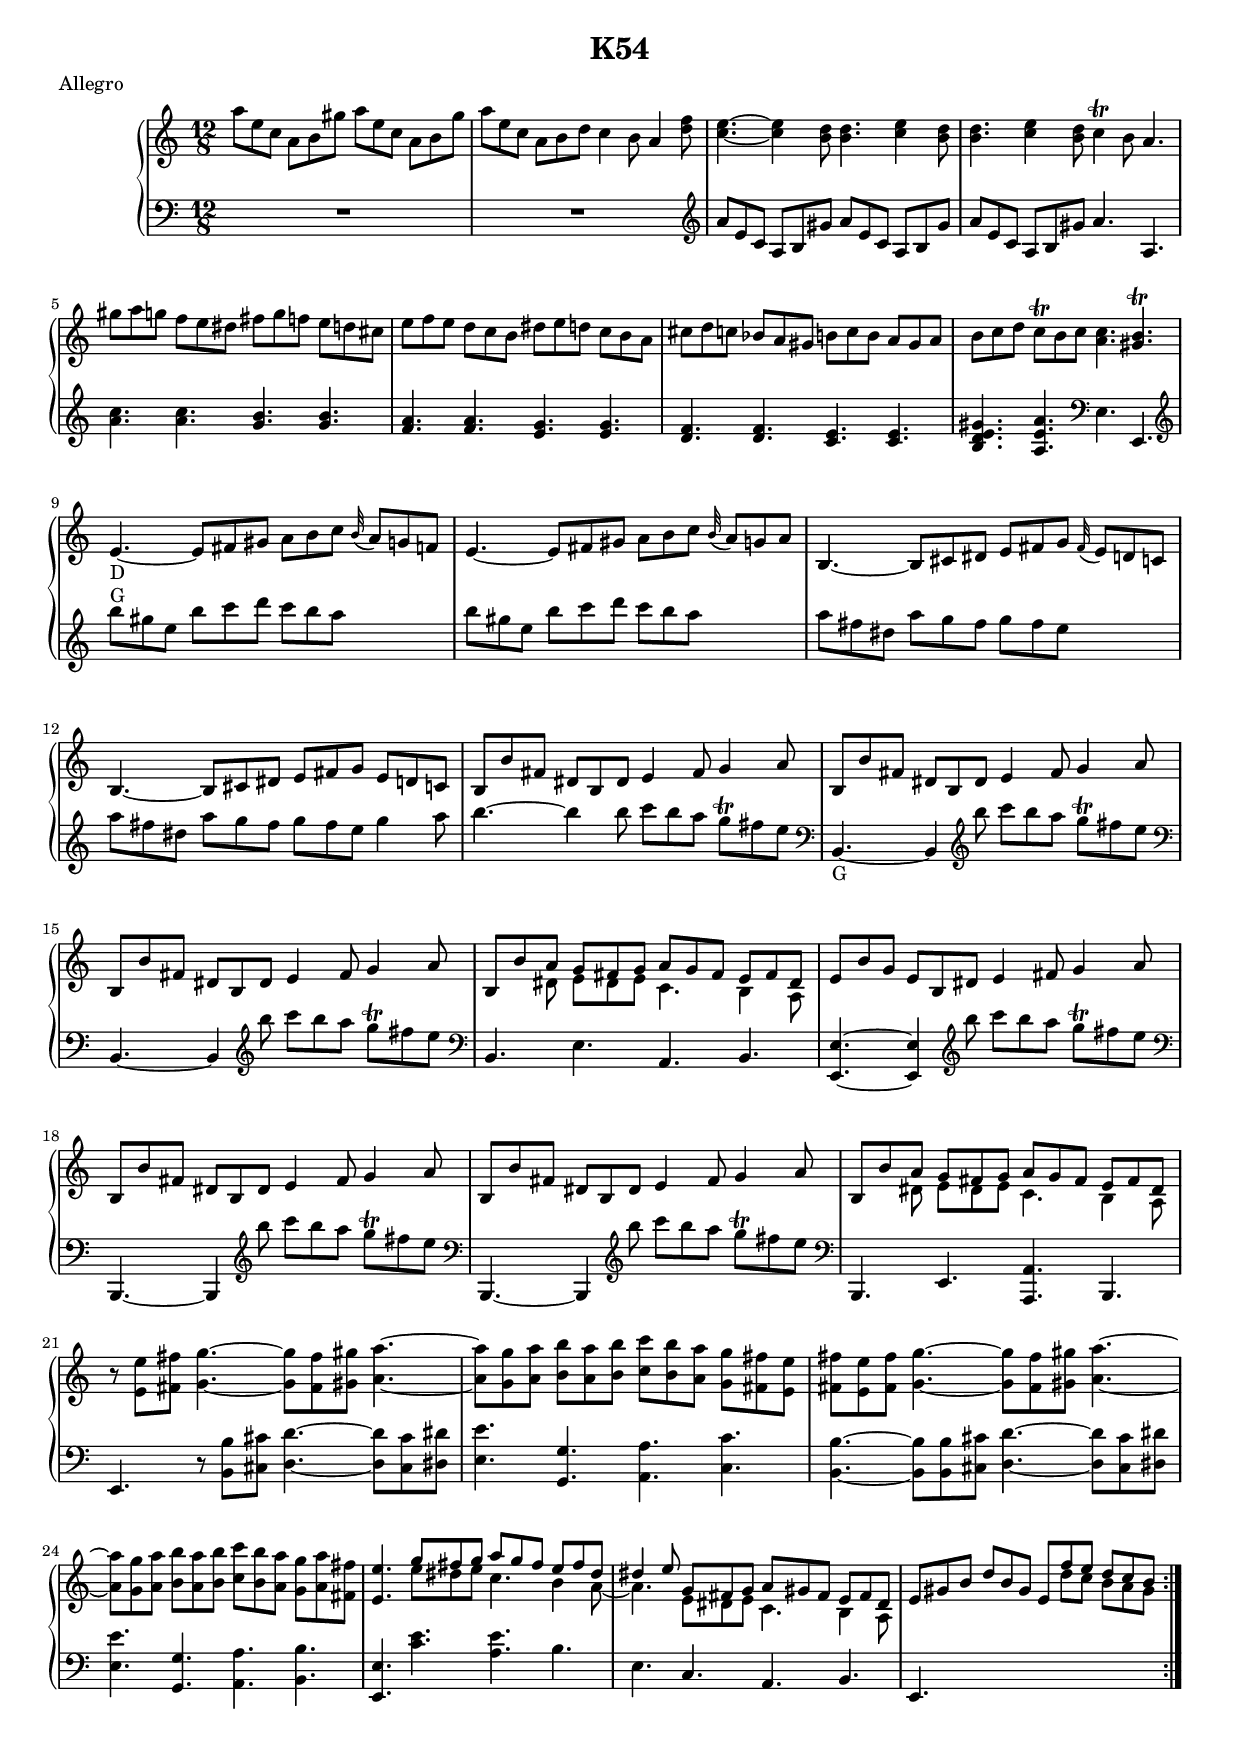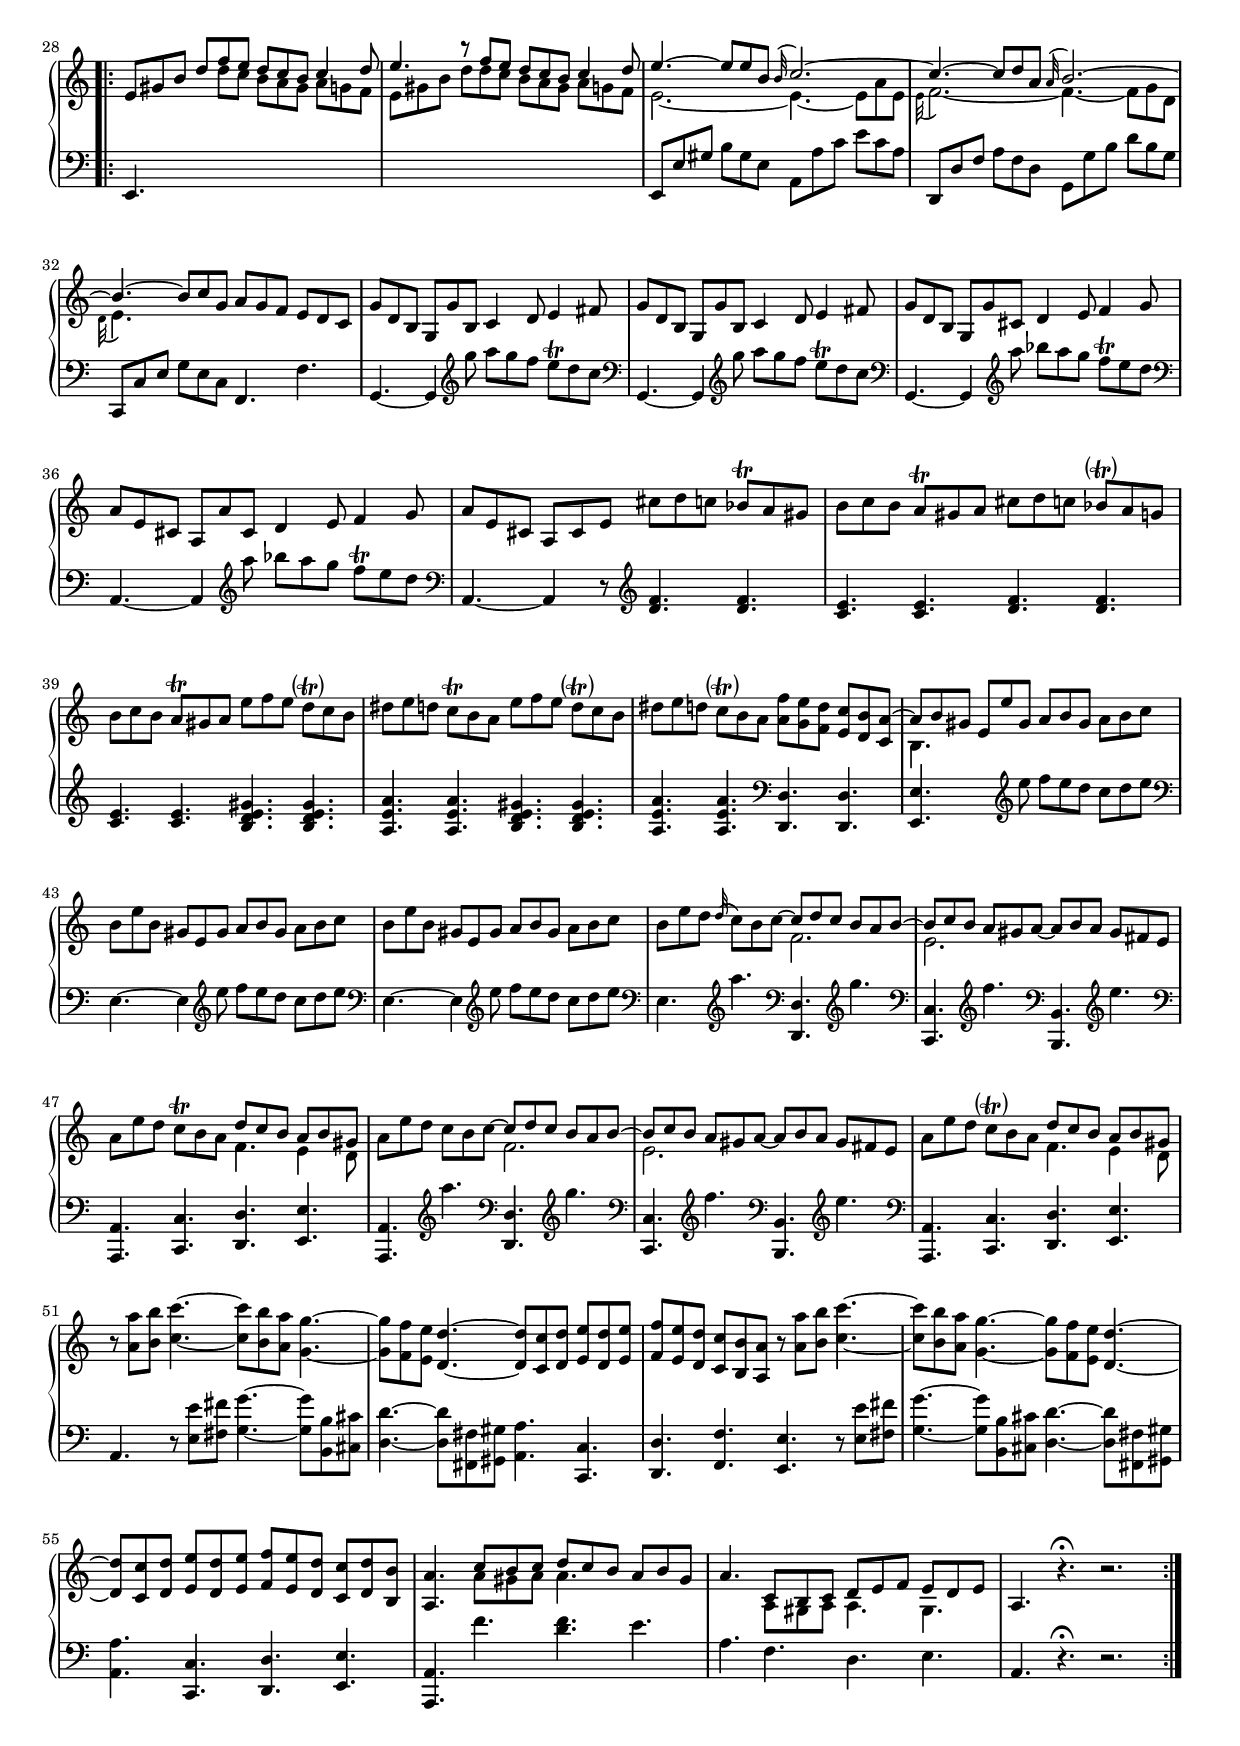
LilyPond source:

\version "2.18.2"
\version "2.18.2"

su = \stemUp
sd = \stemDown
sn = \stemNeutral
tu = \tieUp
td = \tieDown
tn = \tieNeutral
cstr = \change Staff = "right"
cstl = \change Staff = "left"

global = {
  \key a \minor
  \time 12/8
  \override ParenthesesItem #'font-size = #+2
}

right = \relative c''' {
  \global
 
  \repeat volta 2 {
    a8 e c a b gis' a e c a b gis'
    a e c a b d c4 b8 a4 <d f>8
    <c e>4. ~ <c e>4 <b d>8 <b d>4. <c e>4 <b d>8
    
    <b d>4. <c e>4 <b d>8 c4-\trill b8 a4.
    gis'8 a g f e dis fis g f e d cis
    e f e d c b dis e d c b a
     
    cis d c bes a gis b c b a gis a
    b c d c-\trill b c <a c>4. <gis b>-\trill
    e4._"D" ~ e8 fis gis a b c \appoggiatura b32 a8 g f
    
    e4. ~ e8 fis gis a b c \appoggiatura b32 a8 g a
    b,4. ~ b8 cis dis e fis g \appoggiatura fis32 e8 d c
    b4. ~ b8 cis dis e fis g e8 d c
    
    
    b8 b' fis dis b dis e4 fis8 g4 a8
    b, b' fis dis b dis e4 fis8 g4 a8
    b, b' fis dis b dis e4 fis8 g4 a8
    
    << {b,8 b' a g fis g a g fis e fis dis} \\ {s4 dis8 e dis e c4. b4 a8} >>
    e'8 b' g e b dis e4 fis8 g4 a8
    b, b' fis dis b dis e4 fis8 g4 a8
    
    b, b' fis dis b dis e4 fis8 g4 a8
    << {b,8 b' a g fis g a g fis e fis dis} \\ {s4 dis8 e dis e c4. b4 a8} >>

    r8 << {e'8 fis g4. ~ g8 fis gis a4. ~
           a8 g a b a b c b a g fis e
           fis e fis g4. ~ g8 fis gis a4. ~
           a8 g a b a b c b a g a fis}
          {e'8 fis g4. ~ g8 fis gis a4. ~
           a8 g a b a b c b a g fis e
           fis e fis g4. ~ g8 fis gis a4. ~
           a8 g a b a b c b a g a fis} >>
       
    <e e,>4. 
    << {g8 fis g a g fis e fis dis
        dis4 e8 g, fis g a gis fis e fis dis
        e gis b d b gis e f' e d c b} \\
       {e8 dis e c4. b4 a8 ~ 
        a4. e8 dis e c4. b4 a8
        s2. s8 d'8 c b a gis} >>        
  }
  
  \repeat volta 2 {
    << {e8 gis b d f e d c b c4 d8} \\ {s4. s8 d c b a gis a g f} >>
    << {e'4. r8 f e d c b c4 d8} \\ {e,8 gis b d d c b a gis a g f} >>
    
    << {e'4. ~ e8 e b \appoggiatura b32 c2. ~
        c4. ~ c8 d a \appoggiatura a32 b2. ~
        b4. ~ b8 c g a g f e d c} \\
       {e2. ~ e4. ~ e8 a e
        \appoggiatura  e32 f2. ~ f4. ~ f8 g d
        \appoggiatura d32 e4.} 
    >>
    g8 d b g g' b, c4 d8 e4 fis8
    
    g8 d b g g' b, c4 d8 e4 fis8
    g8 d b g g' cis, d4 e8 f4 g8
    a e cis a a' cis, d4 e8 f4 g8
    
    a e cis a cis e cis' d c bes-\trill a gis
    b c b a-\trill gis a cis d c bes-\parenthesize-\trill a g
    b c b a-\trill gis a e' f e d-\parenthesize-\trill c b
    
    dis e d c-\trill b a e' f e d-\parenthesize-\trill c b
    dis e d c-\parenthesize-\trill b a <a f'> <g e'> <f d'> 
    << {<e c'> <d b'> <c a'> ~ a' b gis} \\  {s4. b,} >>
    e8 e' gis, a b gis a b c
    
    
    b e b gis e gis a b gis a b c
    b e b gis e gis a b gis a b c
    <<{ \sn b e d \once \su \once \td \appoggiatura d32 c8 b c ~ \su c d c b a b ~
        b c b a gis \once \td  a ~ a b a gis fis e} \\
      { s2. f e } >>
    
    a8 e' d c-\trill b a << { d c b a b gis } \\ { f4. e4 d8 } >>
    <<{ \sn a' e' d c8 b c ~ \su c d c b a b ~
        b c b a gis \once \td a ~ a b a gis fis e} \\
      { s2. f e } >>
    
    a8 e' d c-\parenthesize-\trill b a << { d c b a b gis } \\ { f4. e4 d8 } >>
    r8 << { a' b c4. ~ c8 b a g4. ~ g8 f e d4. ~ d8 c d e d e }
      { a' b c4. ~ c8 b a g4. ~ g8 f e d4. ~ d8 c d e d e } >>
    
    << { f e d c b a } { f e d c b a } >> r8 
    << { a' b c4. ~ c8 b a } { a' b c4. ~ c8 b a } >>
    << { g4. ~ g8 f e d4. ~ d8 c d e d e f e d c d b } 
       { g4. ~ g8 f e d4. ~ d8 c d e d e f e d c d b } >>
     
     <a a'>4. << { c'8 b c d c b a b gis } \\ { a gis a a4. } >>
     a4. << { c,8 b c d e f e d e } \\ { a, gis a a4. gis } >>
     a4. r4.-\fermata r2.
  }
}
 
left = \relative c'' {
  \global
  
  \repeat volta 2 {
    R1.
    R1.
    \clef treble a8 e c a b gis' a e c a b gis'
    
    a e c a b gis' a4. a,
    << {a'4. a g g} {c c b b} >>
    << {f f e e} {a a g g} >>
    
    << {d d c c} {f f e e} >>
    <b d e gis> <a e' a> \clef bass e e,
    \clef treble b''''8^"G" gis e b' c d c b a s4.
    
    b8 gis e b' c d c b a s4.
    a8 fis dis a' g fis g fis e s4.
    a8 fis dis a' g fis g fis e g4 a8
    
    
    b4. ~ b4 b8 c b a g-\trill fis e
    \clef bass b,,4._"G" ~ b4 \clef treble b'''8 c b a g-\trill fis e
    \clef bass b,,4. ~ b4 \clef treble b'''8 c b a g-\trill fis e
    
    \clef bass  b,,4. e a, b
    <e, e'>4. ~ <e e'>4 \clef treble b''''8 c b a g-\trill fis e
    \clef bass b,,,4. ~ b4 \clef treble b''''8 c b a g-\trill fis e
    
    \clef bass b,,,4. ~ b4 \clef treble b''''8 c b a g-\trill fis e
    \clef bass b,,,4. e <a, a'> b
    e r8 << {b'8 cis d4. ~ d8 cis dis} {b'8 cis d4. ~ d8 cis dis} >>
    
    << {e,4. g, a c} {e' g, a c} >>
    << {b4. ~ b8 b cis d4. ~ d8 cis dis} {b,4. ~ b8 b cis d4. ~ d8 cis dis} >>
    << {e4. g, a b} {e'4. g, a b}  >>
    
    <e,, e'> <c'' e> <a e'> b
    e, c a b
    e, s4. s2.
  }
  
  \repeat volta 2 {
    e4. s s2.
    s1.
    e8 e' gis b gis e a, a' c e c a
    
    d,, d' f a f d g, g' b d b g
    c,, c' e g e c f,4. f'
    g, ~ g4 \clef treble g'''8 a g f e-\trill d c
    
    \clef bass g,,4. ~ g4 \clef treble g'''8 a g f e-\trill d c
    \clef bass g,,4. ~ g4 \clef treble a'''8 bes a g f-\trill e d
    \clef bass a,,4. ~ a4 \clef treble a'''8 bes a g f-\trill e d
    
    \clef bass a,,4. ~ a4 r8 \clef treble <d' f>4. <d f>
    <c e> <c e> <d f> <d f> 
    <c e> <c e> <b d e gis> <b d e gis>
    
    <a e' a> <a e' a> <b d e gis> <b d e gis>
    <a e' a> <a e' a> \clef bass <d,, d'> <d d'>
    <e e'> s4 \clef treble e'''8 f e d c d e
    
    
    \clef bass e,,4. ~ e4 \clef treble e''8 f e d c d e
    \clef bass e,,4. ~ e4 \clef treble e''8 f e d c d e
    \clef bass e,,4. \clef treble a'' \clef bass <d,,,, d'> \clef treble g'''
    
    \clef bass <c,,,, c'> \clef treble f''' \clef bass <b,,,, b'> \clef treble e'''
    \clef bass <a,,,, a'> <c c'> <d d'> <e e'>
    <a, a'> \clef treble a'''' \clef bass <d,,,, d'> \clef treble g'''
    
    \clef bass <c,,,, c'> \clef treble f''' \clef bass <b,,,, b'> \clef treble e'''
    \clef bass <a,,,, a'> <c c'> <d d'> <e e'>
    a r8 << {e' fis g4. ~ g8 b, cis} {e' fis g4. ~ g8 b, cis} >>
    
    << {d4. ~ d8 fis, gis a4. c, d f e} 
       {d4. ~ d8 fis, gis a4. c, d f e} >>
    r8 << {e'8 fis g4. ~ g8 b, cis d4. ~ d8 fis, gis} 
          {e''8 fis g4. ~ g8 b, cis d4. ~ d8 fis, gis} >>
        
    << {a4. c, d e} {a, c, d e} >>
    <a a,> f'' <d f> e
    a, f d e
    a,4. r4.-\fermata r2.
  }
}


#(set-global-staff-size 16.9)

\header {
  title = "K54"
  meter = "Allegro"
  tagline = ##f
}

\paper {
  #(set-paper-size "a4")
  print-page-number = ##f
  between-system-padding = #0.1
  between-system-space = #0.1
  ragged-last-bottom = ##f
  ragged-bottom = ##f
}

\score {
  \new PianoStaff <<
    \new Staff = "right" {
        \right
    }
    \new Staff = "left" { 
      <<
      \clef bass \left 
      {s1.*27 \pageBreak}
      >>
    }
  >>
  \layout { }
}
